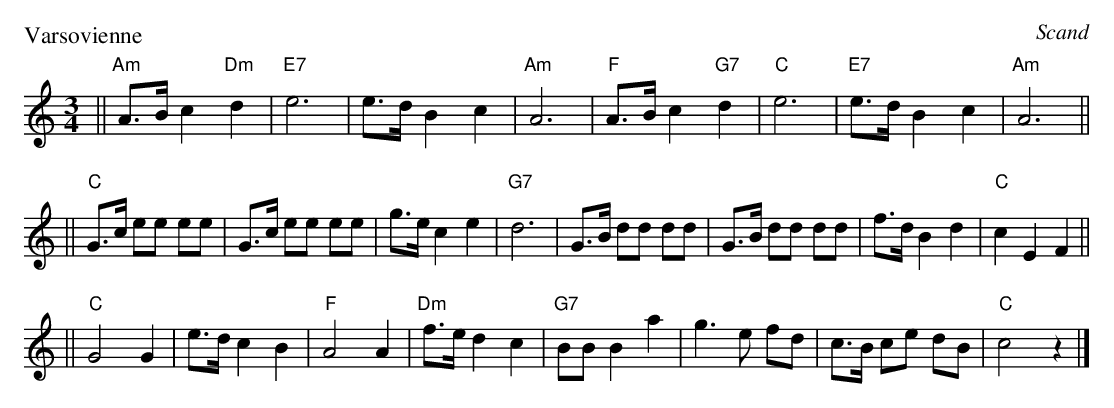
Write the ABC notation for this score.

X:1
P: Varsovienne
O: Scand
M: 3/4
L: 1/8
K: Am
||"Am"A>B c2 "Dm"d2 | "E7"e6 |     e>d B2 c2 | "Am"A6 \
|  "F"A>B c2 "G7"d2 |  "C"e6 | "E7"e>d B2 c2 | "Am"A6 ||
K: C
||"C"G>c ee ee | G>c ee ee | g>e c2 e2 | "G7"d6 \
|    G>B dd dd | G>B dd dd | f>d B2 d2 | "C"c2 E2 F2 ||
|| "C"G4 G2 | e>d c2 B2 | "F"A4 A2 | "Dm"f>e d2 c2 \
| "G7"BB B2 a2 | g3 e fd | c>B ce dB | "C"c4 z2 |]
